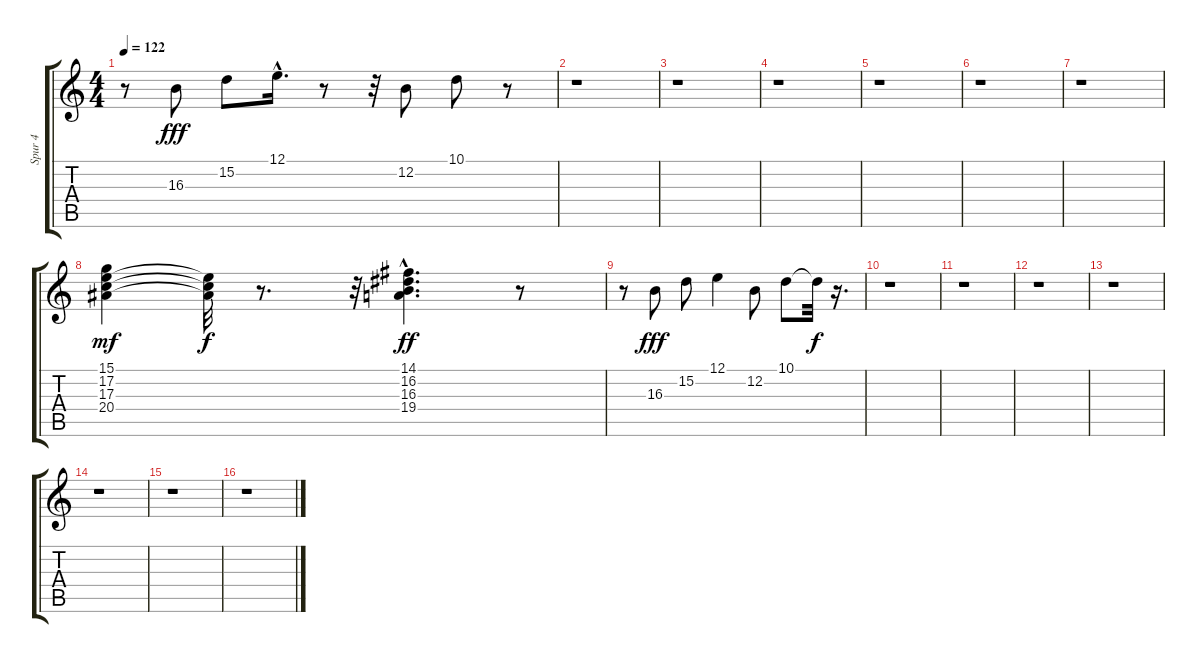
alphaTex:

\track ("Spur 4" "Spur 4") {instrument rockorgan}
\staff {score tabs}
\tuning (E4 B3 G3 D3 A2 E2) {hide}
\ts (4 4)
\tempo 122
\clef g2
\ks c
r.8{dy f} 16.3.8{dy fff} 15.2.8 12.1{hac}.16{d} r.8 r.32 12.2.8 10.1.8 r.8 |
r.1 |
r.1 |
r.1 |
r.1 |
r.1 |
r.1 |
(15.1 17.2 17.3 20.4).4{dy mf} (17.2{t} 17.3{t} 20.4{t}).32{dy f} r.8{d} r.32 (14.1{hac} 16.2{hac} 16.3{hac} 19.4{hac}).4{d dy ff} r.8 |
r.8 16.3.8{dy fff} 15.2.8 12.1.4 12.2.8 10.1.8 10.1{t}.32{dy f} r.16{d} |
r.1 |
r.1 |
r.1 |
r.1 |
r.1 |
r.1 |
r.1
